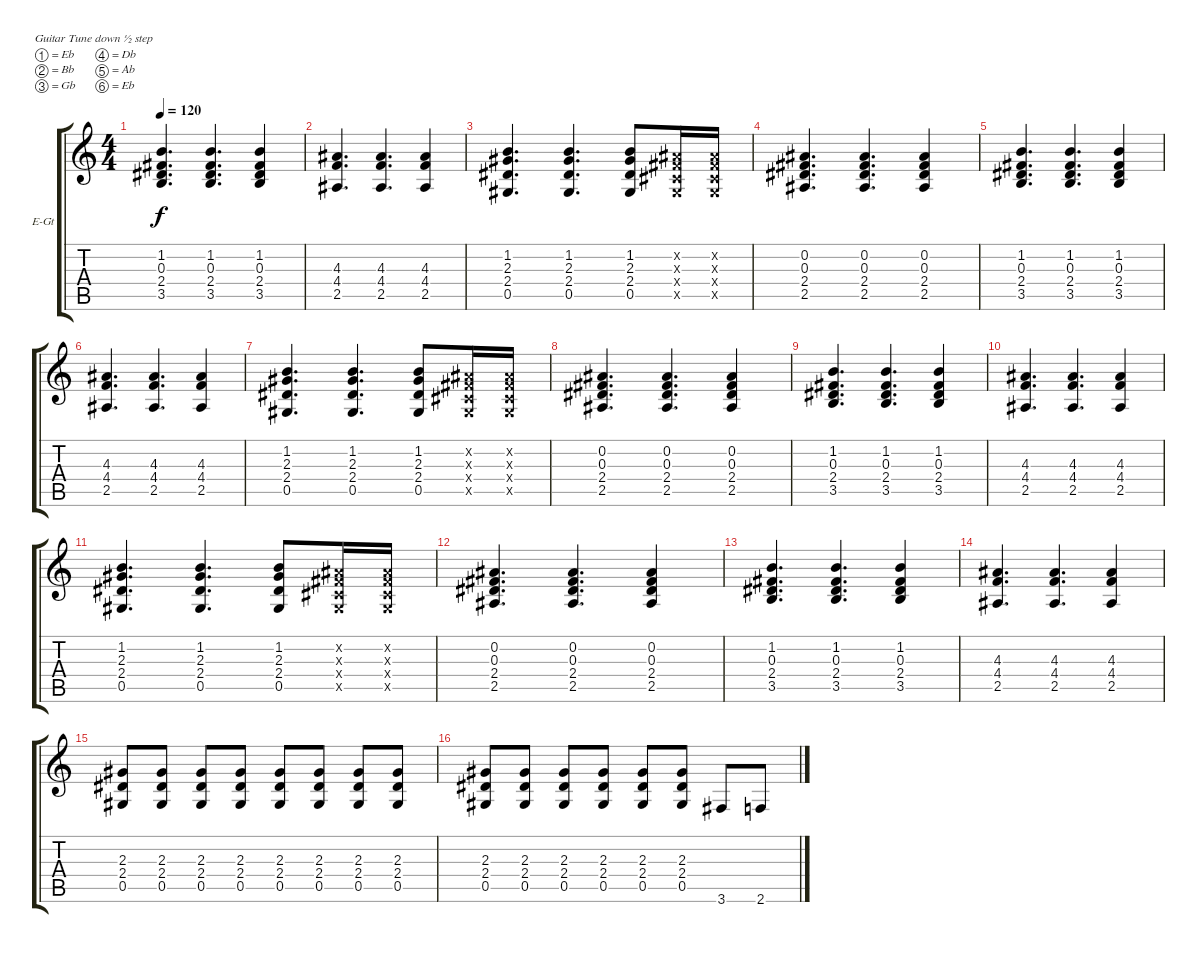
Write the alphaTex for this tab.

\bracketExtendMode groupsimilarinstruments
\firstSystemTrackNameOrientation horizontal
\otherSystemsTrackNameOrientation horizontal
\track ("Gtr 2" "E-Gt") {instrument electricguitarclean}
\staff {score tabs}
\tuning (Eb4 Bb3 Gb3 Db3 Ab2 Eb2)
\ts (4 4)
\tempo 120
\clef g2
\ks c
(1.2 0.3 2.4 3.5).4{d dy f} (1.2 0.3 2.4 3.5).4{d} (1.2 0.3 2.4 3.5).4 |
(4.3 4.4 2.5).4{d} (4.3 4.4 2.5).4{d} (4.3 4.4 2.5).4 |
(1.2 2.3 2.4 0.5).4{d} (1.2 2.3 2.4 0.5).4{d} (1.2 2.3 2.4 0.5).8 (0.2{x} 0.3{x} 0.4{x} 0.5{x}).16 (0.2{x} 0.3{x} 0.4{x} 0.5{x}).16 |
(0.2 0.3 2.4 2.5).4{d} (0.2 0.3 2.4 2.5).4{d} (0.2 0.3 2.4 2.5).4 |
(1.2 0.3 2.4 3.5).4{d} (1.2 0.3 2.4 3.5).4{d} (1.2 0.3 2.4 3.5).4 |
(4.3 4.4 2.5).4{d} (4.3 4.4 2.5).4{d} (4.3 4.4 2.5).4 |
(1.2 2.3 2.4 0.5).4{d} (1.2 2.3 2.4 0.5).4{d} (1.2 2.3 2.4 0.5).8 (0.2{x} 0.3{x} 0.4{x} 0.5{x}).16 (0.2{x} 0.3{x} 0.4{x} 0.5{x}).16 |
(0.2 0.3 2.4 2.5).4{d} (0.2 0.3 2.4 2.5).4{d} (0.2 0.3 2.4 2.5).4 |
(1.2 0.3 2.4 3.5).4{d} (1.2 0.3 2.4 3.5).4{d} (1.2 0.3 2.4 3.5).4 |
(4.3 4.4 2.5).4{d} (4.3 4.4 2.5).4{d} (4.3 4.4 2.5).4 |
(1.2 2.3 2.4 0.5).4{d} (1.2 2.3 2.4 0.5).4{d} (1.2 2.3 2.4 0.5).8 (0.2{x} 0.3{x} 0.4{x} 0.5{x}).16 (0.2{x} 0.3{x} 0.4{x} 0.5{x}).16 |
(0.2 0.3 2.4 2.5).4{d} (0.2 0.3 2.4 2.5).4{d} (0.2 0.3 2.4 2.5).4 |
(1.2 0.3 2.4 3.5).4{d} (1.2 0.3 2.4 3.5).4{d} (1.2 0.3 2.4 3.5).4 |
(4.3 4.4 2.5).4{d} (4.3 4.4 2.5).4{d} (4.3 4.4 2.5).4 |
(2.3 2.4 0.5).8 (2.3 2.4 0.5).8 (2.3 2.4 0.5).8 (2.3 2.4 0.5).8 (2.3 2.4 0.5).8 (2.3 2.4 0.5).8 (2.3 2.4 0.5).8 (2.3 2.4 0.5).8 |
(2.3 2.4 0.5).8 (2.3 2.4 0.5).8 (2.3 2.4 0.5).8 (2.3 2.4 0.5).8 (2.3 2.4 0.5).8 (2.3 2.4 0.5).8 3.6.8 2.6.8
